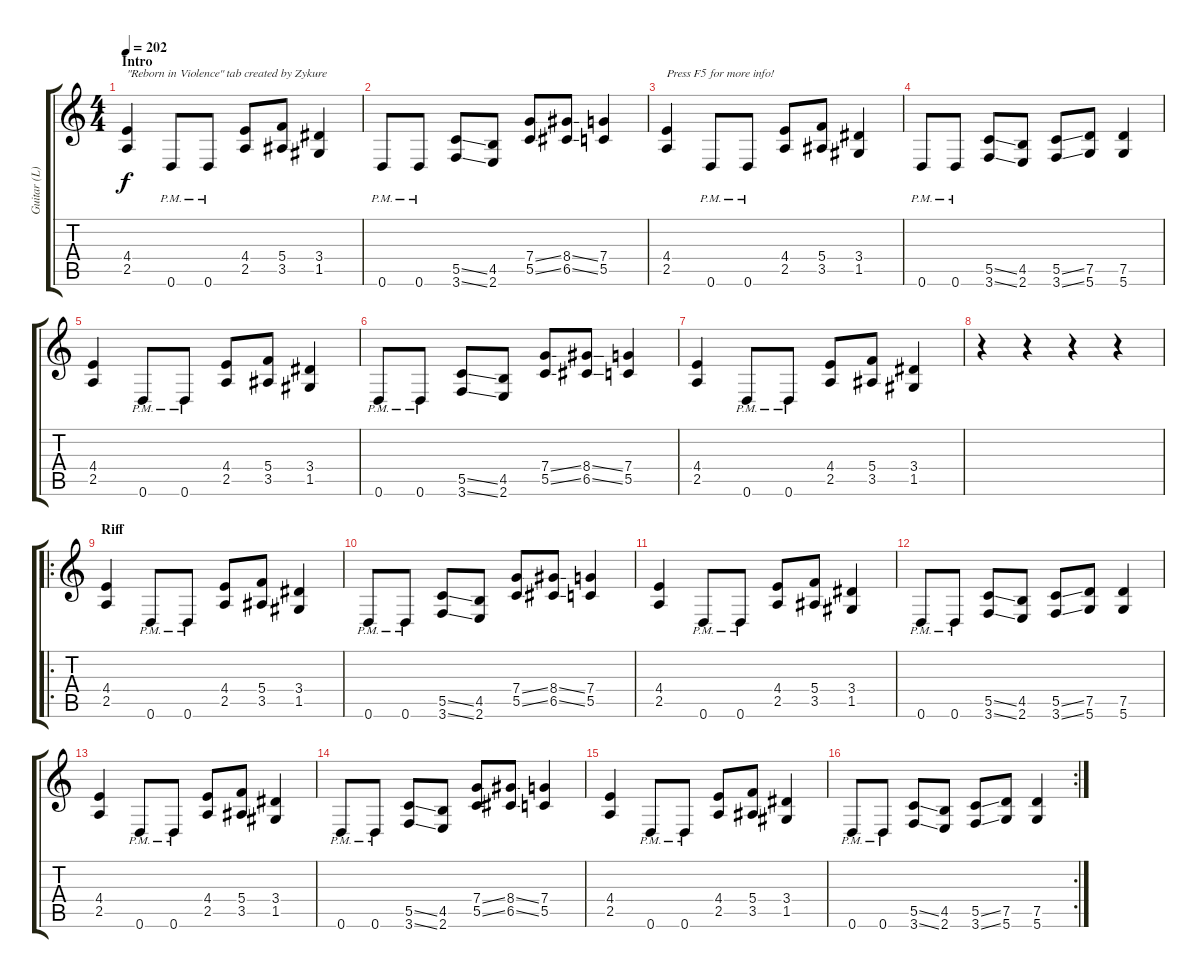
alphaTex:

\track ("Guitar (L)" "Guitar (L)") {instrument distortionguitar}
\staff {score tabs}
\tuning (D4 A3 F3 C3 G2 D2) {hide}
\ts (4 4)
\section ("" "Intro")
\tempo 202
\clef g2
\ks c
(4.4 2.5).4{txt "\"Reborn in Violence\" tab created by Zykure" dy f instrument distortionguitar} 0.6{pm}.8 0.6{pm}.8 (4.4 2.5).8 (5.4 3.5).8 (3.4 1.5).4 |
0.6{pm}.8 0.6{pm}.8 (5.5{ss} 3.6{ss}).8 (4.5 2.6).8 (7.4{ss} 5.5{ss}).8 (8.4{ss} 6.5{ss}).8 (7.4 5.5).4 |
(4.4 2.5).4{txt "Press F5 for more info!"} 0.6{pm}.8 0.6{pm}.8 (4.4 2.5).8 (5.4 3.5).8 (3.4 1.5).4 |
0.6{pm}.8 0.6{pm}.8 (5.5{ss} 3.6{ss}).8 (4.5 2.6).8 (5.5{ss} 3.6{ss}).8 (7.5 5.6).8 (7.5 5.6).4 |
(4.4 2.5).4 0.6{pm}.8 0.6{pm}.8 (4.4 2.5).8 (5.4 3.5).8 (3.4 1.5).4 |
0.6{pm}.8 0.6{pm}.8 (5.5{ss} 3.6{ss}).8 (4.5 2.6).8 (7.4{ss} 5.5{ss}).8 (8.4{ss} 6.5{ss}).8 (7.4 5.5).4 |
(4.4 2.5).4 0.6{pm}.8 0.6{pm}.8 (4.4 2.5).8 (5.4 3.5).8 (3.4 1.5).4 |
r.4 r.4 r.4 r.4 |
\ro
\section ("" "Riff")
(4.4 2.5).4 0.6{pm}.8 0.6{pm}.8 (4.4 2.5).8 (5.4 3.5).8 (3.4 1.5).4 |
0.6{pm}.8 0.6{pm}.8 (5.5{ss} 3.6{ss}).8 (4.5 2.6).8 (7.4{ss} 5.5{ss}).8 (8.4{ss} 6.5{ss}).8 (7.4 5.5).4 |
(4.4 2.5).4 0.6{pm}.8 0.6{pm}.8 (4.4 2.5).8 (5.4 3.5).8 (3.4 1.5).4 |
0.6{pm}.8 0.6{pm}.8 (5.5{ss} 3.6{ss}).8 (4.5 2.6).8 (5.5{ss} 3.6{ss}).8 (7.5 5.6).8 (7.5 5.6).4 |
(4.4 2.5).4 0.6{pm}.8 0.6{pm}.8 (4.4 2.5).8 (5.4 3.5).8 (3.4 1.5).4 |
0.6{pm}.8 0.6{pm}.8 (5.5{ss} 3.6{ss}).8 (4.5 2.6).8 (7.4{ss} 5.5{ss}).8 (8.4{ss} 6.5{ss}).8 (7.4 5.5).4 |
(4.4 2.5).4 0.6{pm}.8 0.6{pm}.8 (4.4 2.5).8 (5.4 3.5).8 (3.4 1.5).4 |
\rc 2
0.6{pm}.8 0.6{pm}.8 (5.5{ss} 3.6{ss}).8 (4.5 2.6).8 (5.5{ss} 3.6{ss}).8 (7.5 5.6).8 (7.5 5.6).4
